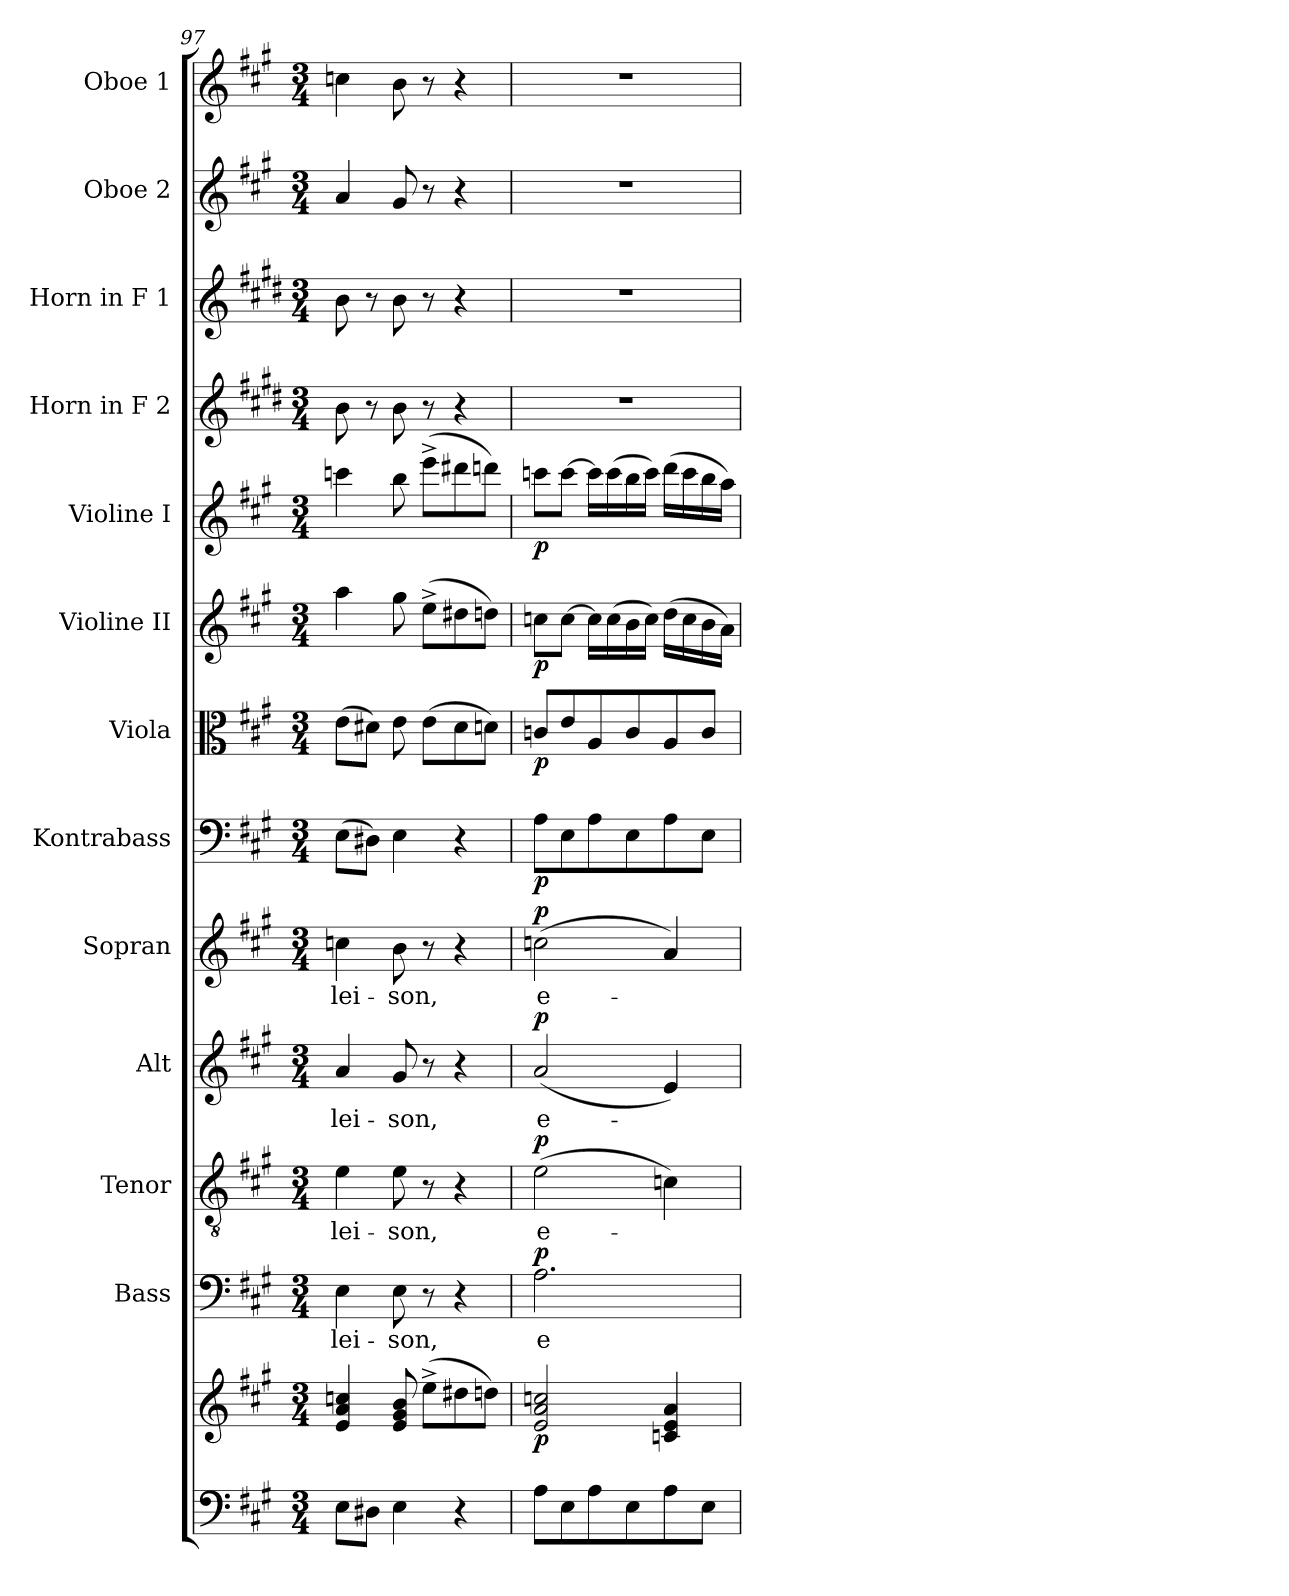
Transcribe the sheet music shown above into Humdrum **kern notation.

**kern	**kern	**dynam	**kern	**text	**dynam	**kern	**text	**dynam	**kern	**text	**dynam	**kern	**text	**dynam	**kern	**dynam	**kern	**dynam	**kern	**dynam	**kern	**dynam	**kern	**kern	**kern	**kern
*part13	*part13	*part13	*part12	*part12	*part12	*part11	*part11	*part11	*part10	*part10	*part10	*part9	*part9	*part9	*part8	*part8	*part7	*part7	*part6	*part6	*part5	*part5	*part4	*part3	*part2	*part1
*staff14	*staff13	*staff13/14	*staff12	*staff12	*staff12	*staff11	*staff11	*staff11	*staff10	*staff10	*staff10	*staff9	*staff9	*staff9	*staff8	*staff8	*staff7	*staff7	*staff6	*staff6	*staff5	*staff5	*staff4	*staff3	*staff2	*staff1
*	*	*	*I"Bass	*	*	*I"Tenor	*	*	*I"Alt	*	*	*I"Sopran	*	*	*I"Kontrabass	*	*I"Viola	*	*I"Violine II	*	*I"Violine I	*	*I"Horn in F 2	*I"Horn in F 1	*I"Oboe 2	*I"Oboe 1
*	*	*	*I'B.	*	*	*I'T.	*	*	*I'A.	*	*	*I'S.	*	*	*I'Kb.	*	*I'Vla.	*	*I'Vl. II	*	*I'Vl. I	*	*	*	*I'Ob.. 2	*I'Ob. 1
*clefF4	*clefG2	*	*clefF4	*	*	*clefGv2	*	*	*clefG2	*	*	*clefG2	*	*	*clefF4	*	*clefC3	*	*clefG2	*	*clefG2	*	*clefG2	*clefG2	*clefG2	*clefG2
*	*	*	*	*	*	*	*	*	*	*	*	*	*	*	*ITrd7c12	*	*	*	*	*	*	*	*ITrd4c7	*ITrd4c7	*	*
*k[f#c#g#]	*k[f#c#g#]	*	*k[f#c#g#]	*	*	*k[f#c#g#]	*	*	*k[f#c#g#]	*	*	*k[f#c#g#]	*	*	*k[f#c#g#]	*	*k[f#c#g#]	*	*k[f#c#g#]	*	*k[f#c#g#]	*	*k[f#c#g#]	*k[f#c#g#]	*k[f#c#g#]	*k[f#c#g#]
*A:	*A:	*	*A:	*	*	*A:	*	*	*A:	*	*	*A:	*	*	*A:	*	*A:	*	*A:	*	*A:	*	*A:	*A:	*A:	*A:
*M3/4	*M3/4	*	*M3/4	*	*	*M3/4	*	*	*M3/4	*	*	*M3/4	*	*	*M3/4	*	*M3/4	*	*M3/4	*	*M3/4	*	*M3/4	*M3/4	*M3/4	*M3/4
=97	=97	=97	=97	=97	=97	=97	=97	=97	=97	=97	=97	=97	=97	=97	=97	=97	=97	=97	=97	=97	=97	=97	=97	=97	=97	=97
!	!	!	!	!LO:LY:b	!	!	!LO:LY:b	!	!	!LO:LY:b	!	!	!LO:LY:b	!	!	!	!	!	!	!	!	!	!	!	!	!
8E\L	4e/ 4a/ 4ccn/	.	4E\	-lei-	.	4e\	-lei-	.	4a/	-lei-	.	4ccn\	-lei-	.	(>8EE\L	.	(>8e\L	.	4aa\	.	4cccn\	.	8e\	8e\	4a/	4ccn\
8D#X\J	.	.	.	.	.	.	.	.	.	.	.	.	.	.	8DD#X\J)	.	8d#X\J)	.	.	.	.	.	8r	8r	.	.
!	!	!	!	!LO:LY:b	!	!	!LO:LY:b	!	!	!LO:LY:b	!	!	!LO:LY:b	!	!	!	!	!	!	!	!	!	!	!	!	!
4E\	8e/ 8g#/ 8b/	.	8E\	-son,	.	8e\	-son,	.	8g#/	-son,	.	8b\	-son,	.	4EE\	.	8e\	.	8gg#\	.	8bb\	.	8e\	8e\	8g#/	8b\
.	(>8ee^>\L	.	8r	.	.	8r	.	.	8r	.	.	8r	.	.	.	.	(>8e\L	.	(>8ee^>\L	.	(>8eee^>\L	.	8r	8r	8r	8r
4r	8dd#X\	.	4r	.	.	4r	.	.	4r	.	.	4r	.	.	4r	.	8d#\	.	8dd#X\	.	8ddd#X\	.	4r	4r	4r	4r
.	8ddn\J)	.	.	.	.	.	.	.	.	.	.	.	.	.	.	.	8dn\J)	.	8ddn\J)	.	8dddn\J)	.	.	.	.	.
!!LO:PB:g=z
=98	=98	=98	=98	=98	=98	=98	=98	=98	=98	=98	=98	=98	=98	=98	=98	=98	=98	=98	=98	=98	=98	=98	=98	=98	=98	=98
!	!	!LO:DY:b	!	!LO:LY:b	!LO:DY:a	!	!LO:LY:b	!LO:DY:a	!	!LO:LY:b	!LO:DY:a	!	!LO:LY:b	!LO:DY:a	!	!LO:DY:b	!	!LO:DY:b	!	!LO:DY:b	!	!LO:DY:b	!	!	!	!
8A\L	2e/ 2a/ 2ccn/	p	2.A\	e-	p	(>2e\	e-	p	(<2a/	e-	p	(>2ccn\	e-	p	8AA\L	p	8cn/L	p	8ccn\L	p	8cccn\L	p	2.r	2.r	2.r	2.r
8E\	.	.	.	.	.	.	.	.	.	.	.	.	.	.	8EE\	.	8e/	.	[8cc\J	.	[8ccc\J	.	.	.	.	.
8A\	.	.	.	.	.	.	.	.	.	.	.	.	.	.	8AA\	.	8A/	.	16cc\LL]	.	16ccc\LL]	.	.	.	.	.
.	.	.	.	.	.	.	.	.	.	.	.	.	.	.	.	.	.	.	(>16cc\	.	(>16ccc\	.	.	.	.	.
8E\	.	.	.	.	.	.	.	.	.	.	.	.	.	.	8EE\	.	8c/	.	16b\	.	16bb\	.	.	.	.	.
.	.	.	.	.	.	.	.	.	.	.	.	.	.	.	.	.	.	.	16cc\JJ)	.	16ccc\JJ)	.	.	.	.	.
8A\	4cn/ 4e/ 4a/	.	.	.	.	4cn\)	.	.	4e/)	.	.	4a/)	.	.	8AA\	.	8A/	.	(>16dd\LL	.	(>16ddd\LL	.	.	.	.	.
.	.	.	.	.	.	.	.	.	.	.	.	.	.	.	.	.	.	.	16cc\	.	16ccc\	.	.	.	.	.
8E\J	.	.	.	.	.	.	.	.	.	.	.	.	.	.	8EE\J	.	8c/J	.	16b\	.	16bb\	.	.	.	.	.
.	.	.	.	.	.	.	.	.	.	.	.	.	.	.	.	.	.	.	16a\JJ)	.	16aa\JJ)	.	.	.	.	.
=	=	=	=	=	=	=	=	=	=	=	=	=	=	=	=	=	=	=	=	=	=	=	=	=	=	=
*-	*-	*-	*-	*-	*-	*-	*-	*-	*-	*-	*-	*-	*-	*-	*-	*-	*-	*-	*-	*-	*-	*-	*-	*-	*-	*-
